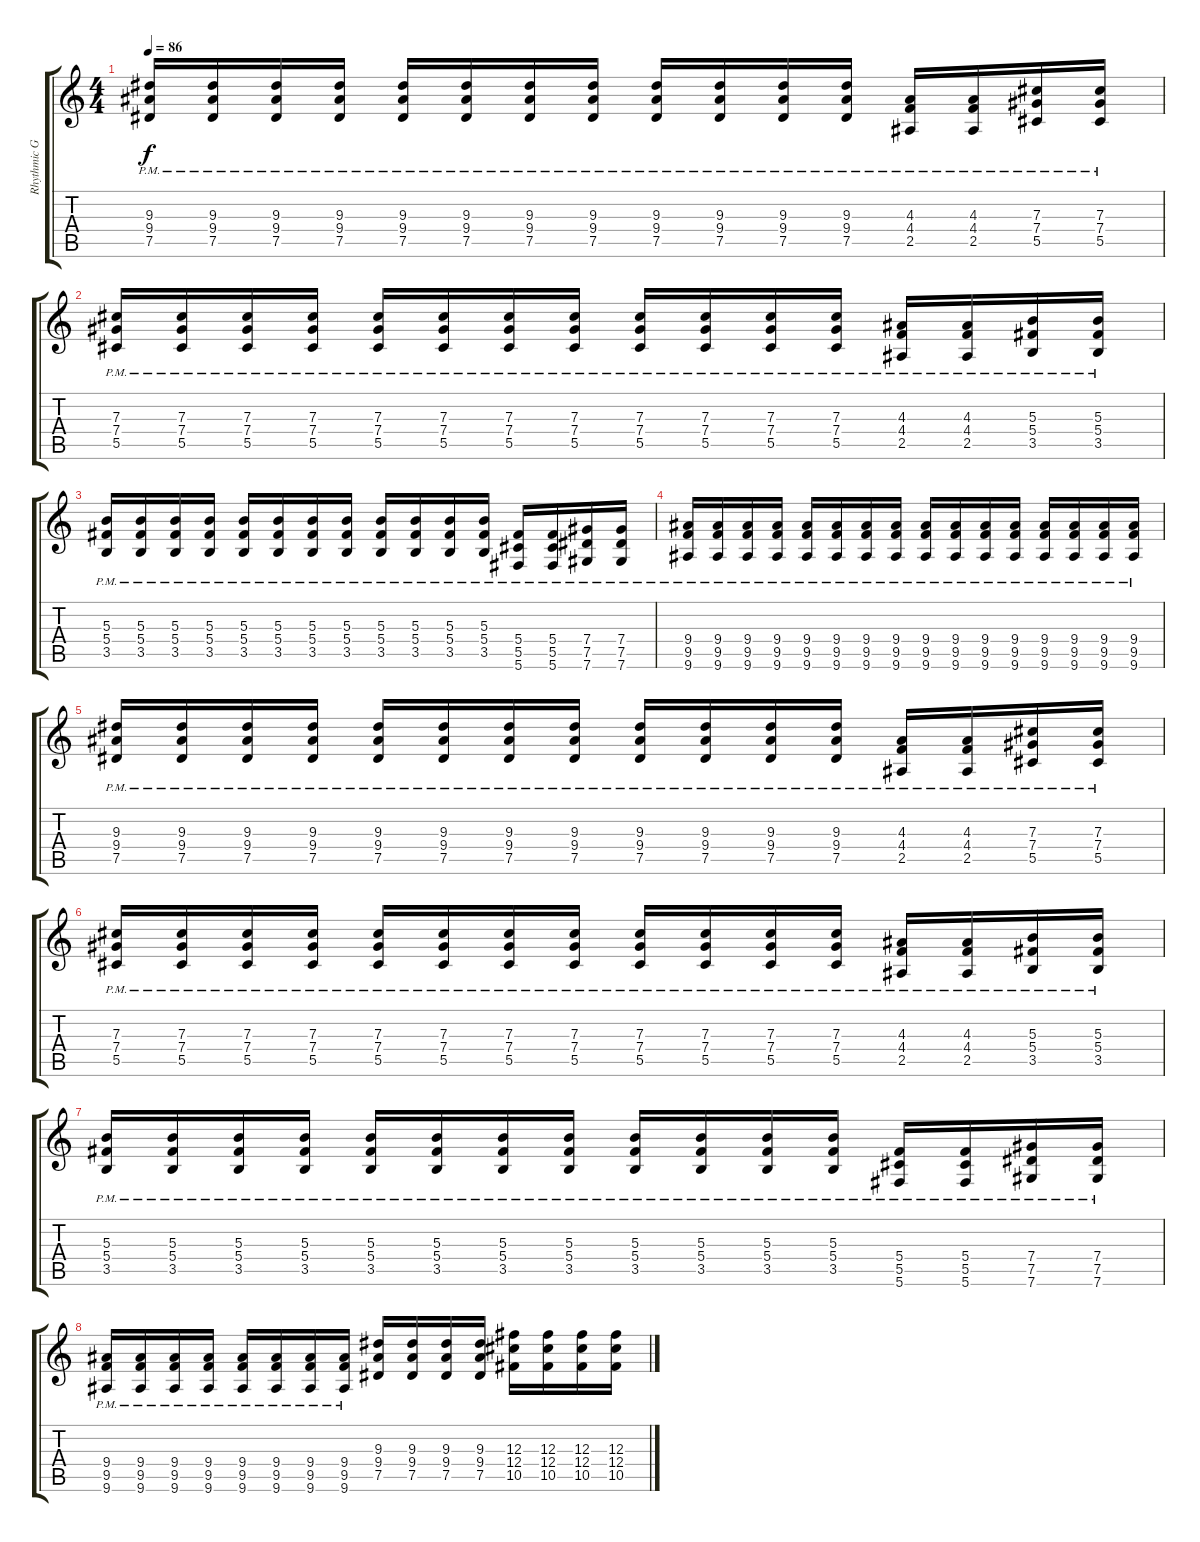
\track ("Rhythmic Guitar" "Rhythmic G") {instrument distortionguitar}
\staff {score tabs}
\tuning (Eb4 Bb3 Gb3 Db3 Ab2 Db2) {hide}
\ts (4 4)
\tempo 86
\clef g2
\ks c
(9.3{pm} 9.4{pm} 7.5{pm}).16{dy f instrument distortionguitar} (9.3{pm} 9.4{pm} 7.5{pm}).16 (9.3{pm} 9.4{pm} 7.5{pm}).16 (9.3{pm} 9.4{pm} 7.5{pm}).16 (9.3{pm} 9.4{pm} 7.5{pm}).16 (9.3{pm} 9.4{pm} 7.5{pm}).16 (9.3{pm} 9.4{pm} 7.5{pm}).16 (9.3{pm} 9.4{pm} 7.5{pm}).16 (9.3{pm} 9.4{pm} 7.5{pm}).16 (9.3{pm} 9.4{pm} 7.5{pm}).16 (9.3{pm} 9.4{pm} 7.5{pm}).16 (9.3{pm} 9.4{pm} 7.5{pm}).16 (4.3{pm} 4.4{pm} 2.5{pm}).16 (4.3{pm} 4.4{pm} 2.5{pm}).16 (7.3{pm} 7.4{pm} 5.5{pm}).16 (7.3{pm} 7.4{pm} 5.5{pm}).16 |
(7.3{pm} 7.4{pm} 5.5{pm}).16 (7.3{pm} 7.4{pm} 5.5{pm}).16 (7.3{pm} 7.4{pm} 5.5{pm}).16 (7.3{pm} 7.4{pm} 5.5{pm}).16 (7.3{pm} 7.4{pm} 5.5{pm}).16 (7.3{pm} 7.4{pm} 5.5{pm}).16 (7.3{pm} 7.4{pm} 5.5{pm}).16 (7.3{pm} 7.4{pm} 5.5{pm}).16 (7.3{pm} 7.4{pm} 5.5{pm}).16 (7.3{pm} 7.4{pm} 5.5{pm}).16 (7.3{pm} 7.4{pm} 5.5{pm}).16 (7.3{pm} 7.4{pm} 5.5{pm}).16 (4.3{pm} 4.4{pm} 2.5{pm}).16 (4.3{pm} 4.4{pm} 2.5{pm}).16 (5.3{pm} 5.4{pm} 3.5{pm}).16 (5.3{pm} 5.4{pm} 3.5{pm}).16 |
(5.3{pm} 5.4{pm} 3.5{pm}).16 (5.3{pm} 5.4{pm} 3.5{pm}).16 (5.3{pm} 5.4{pm} 3.5{pm}).16 (5.3{pm} 5.4{pm} 3.5{pm}).16 (5.3{pm} 5.4{pm} 3.5{pm}).16 (5.3{pm} 5.4{pm} 3.5{pm}).16 (5.3{pm} 5.4{pm} 3.5{pm}).16 (5.3{pm} 5.4{pm} 3.5{pm}).16 (5.3{pm} 5.4{pm} 3.5{pm}).16 (5.3{pm} 5.4{pm} 3.5{pm}).16 (5.3{pm} 5.4{pm} 3.5{pm}).16 (5.3{pm} 5.4{pm} 3.5{pm}).16 (5.4{pm} 5.5{pm} 5.6{pm}).16 (5.4{pm} 5.5{pm} 5.6{pm}).16 (7.4{pm} 7.5{pm} 7.6{pm}).16 (7.4{pm} 7.5{pm} 7.6{pm}).16 |
(9.4{pm} 9.5{pm} 9.6{pm}).16 (9.4{pm} 9.5{pm} 9.6{pm}).16 (9.4{pm} 9.5{pm} 9.6{pm}).16 (9.4{pm} 9.5{pm} 9.6{pm}).16 (9.4{pm} 9.5{pm} 9.6{pm}).16 (9.4{pm} 9.5{pm} 9.6{pm}).16 (9.4{pm} 9.5{pm} 9.6{pm}).16 (9.4{pm} 9.5{pm} 9.6{pm}).16 (9.4{pm} 9.5{pm} 9.6{pm}).16 (9.4{pm} 9.5{pm} 9.6{pm}).16 (9.4{pm} 9.5{pm} 9.6{pm}).16 (9.4{pm} 9.5{pm} 9.6{pm}).16 (9.4{pm} 9.5{pm} 9.6{pm}).16 (9.4{pm} 9.5{pm} 9.6{pm}).16 (9.4{pm} 9.5{pm} 9.6{pm}).16 (9.4{pm} 9.5{pm} 9.6{pm}).16 |
(9.3{pm} 9.4{pm} 7.5{pm}).16 (9.3{pm} 9.4{pm} 7.5{pm}).16 (9.3{pm} 9.4{pm} 7.5{pm}).16 (9.3{pm} 9.4{pm} 7.5{pm}).16 (9.3{pm} 9.4{pm} 7.5{pm}).16 (9.3{pm} 9.4{pm} 7.5{pm}).16 (9.3{pm} 9.4{pm} 7.5{pm}).16 (9.3{pm} 9.4{pm} 7.5{pm}).16 (9.3{pm} 9.4{pm} 7.5{pm}).16 (9.3{pm} 9.4{pm} 7.5{pm}).16 (9.3{pm} 9.4{pm} 7.5{pm}).16 (9.3{pm} 9.4{pm} 7.5{pm}).16 (4.3{pm} 4.4{pm} 2.5{pm}).16 (4.3{pm} 4.4{pm} 2.5{pm}).16 (7.3{pm} 7.4{pm} 5.5{pm}).16 (7.3{pm} 7.4{pm} 5.5{pm}).16 |
(7.3{pm} 7.4{pm} 5.5{pm}).16 (7.3{pm} 7.4{pm} 5.5{pm}).16 (7.3{pm} 7.4{pm} 5.5{pm}).16 (7.3{pm} 7.4{pm} 5.5{pm}).16 (7.3{pm} 7.4{pm} 5.5{pm}).16 (7.3{pm} 7.4{pm} 5.5{pm}).16 (7.3{pm} 7.4{pm} 5.5{pm}).16 (7.3{pm} 7.4{pm} 5.5{pm}).16 (7.3{pm} 7.4{pm} 5.5{pm}).16 (7.3{pm} 7.4{pm} 5.5{pm}).16 (7.3{pm} 7.4{pm} 5.5{pm}).16 (7.3{pm} 7.4{pm} 5.5{pm}).16 (4.3{pm} 4.4{pm} 2.5{pm}).16 (4.3{pm} 4.4{pm} 2.5{pm}).16 (5.3{pm} 5.4{pm} 3.5{pm}).16 (5.3{pm} 5.4{pm} 3.5{pm}).16 |
(5.3{pm} 5.4{pm} 3.5{pm}).16 (5.3{pm} 5.4{pm} 3.5{pm}).16 (5.3{pm} 5.4{pm} 3.5{pm}).16 (5.3{pm} 5.4{pm} 3.5{pm}).16 (5.3{pm} 5.4{pm} 3.5{pm}).16 (5.3{pm} 5.4{pm} 3.5{pm}).16 (5.3{pm} 5.4{pm} 3.5{pm}).16 (5.3{pm} 5.4{pm} 3.5{pm}).16 (5.3{pm} 5.4{pm} 3.5{pm}).16 (5.3{pm} 5.4{pm} 3.5{pm}).16 (5.3{pm} 5.4{pm} 3.5{pm}).16 (5.3{pm} 5.4{pm} 3.5{pm}).16 (5.4{pm} 5.5{pm} 5.6{pm}).16 (5.4{pm} 5.5{pm} 5.6{pm}).16 (7.4{pm} 7.5{pm} 7.6{pm}).16 (7.4{pm} 7.5{pm} 7.6{pm}).16 |
(9.4{pm} 9.5{pm} 9.6{pm}).16 (9.4{pm} 9.5{pm} 9.6{pm}).16 (9.4{pm} 9.5{pm} 9.6{pm}).16 (9.4{pm} 9.5{pm} 9.6{pm}).16 (9.4{pm} 9.5{pm} 9.6{pm}).16 (9.4{pm} 9.5{pm} 9.6{pm}).16 (9.4{pm} 9.5{pm} 9.6{pm}).16 (9.4{pm} 9.5{pm} 9.6{pm}).16 (9.3 9.4 7.5).16 (9.3 9.4 7.5).16 (9.3 9.4 7.5).16 (9.3 9.4 7.5).16 (12.3 12.4 10.5).16 (12.3 12.4 10.5).16 (12.3 12.4 10.5).16 (12.3 12.4 10.5).16
